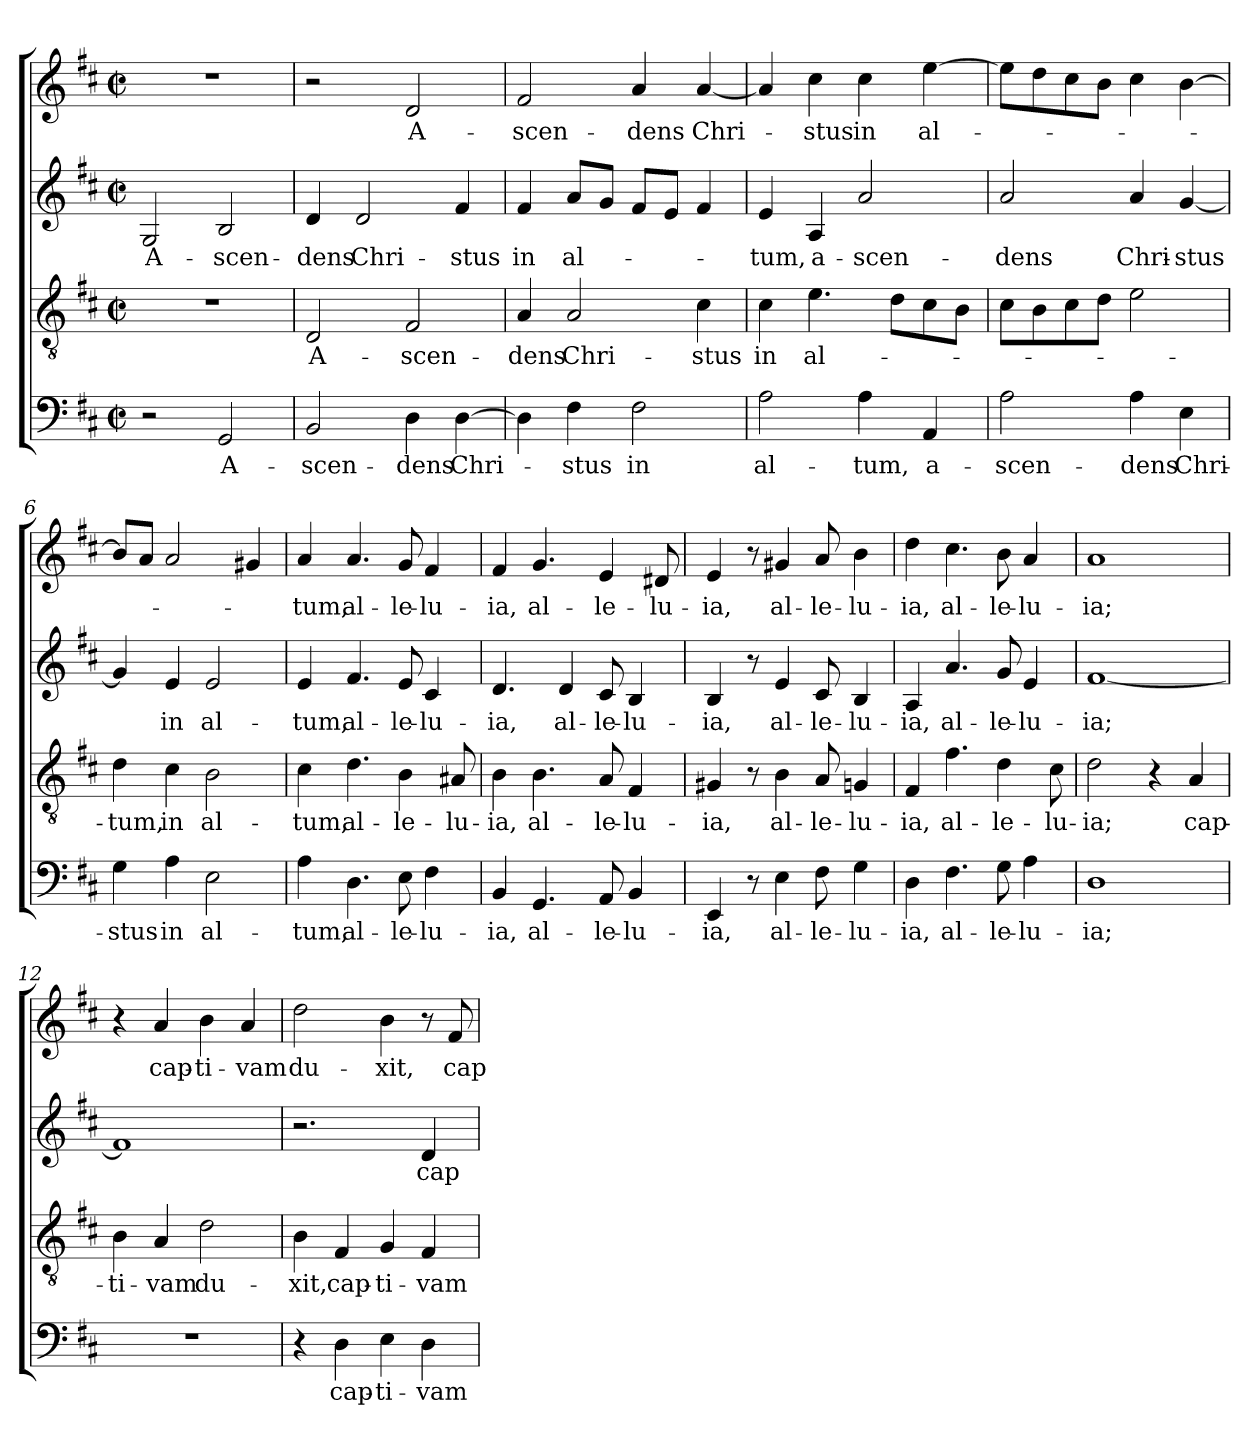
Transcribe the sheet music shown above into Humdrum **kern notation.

**kern	**text	**kern	**text	**kern	**text	**kern	**text
*part4	*part4	*part3	*part3	*part2	*part2	*part1	*part1
*staff4	*staff4	*staff3	*staff3	*staff2	*staff2	*staff1	*staff1
*clefF4	*	*clefGv2	*	*clefG2	*	*clefG2	*
*k[f#c#]	*	*k[f#c#]	*	*k[f#c#]	*	*k[f#c#]	*
*D:	*	*D:	*	*D:	*	*D:	*
*M2/2	*	*M2/2	*	*M2/2	*	*M2/2	*
*met(c|)	*	*met(c|)	*	*met(c|)	*	*met(c|)	*
=1	=1	=1	=1	=1	=1	=1	=1
2r	.	1r	.	2G/	A-	1r	.
2GG/	A-	.	.	2B/	-scen-	.	.
=2	=2	=2	=2	=2	=2	=2	=2
2BB/	-scen-	2D/	A-	4d/	-dens	2r	.
.	.	.	.	2d/	Chri-	.	.
4D\	-dens	2F#/	-scen-	.	.	2d/	A-
[4D\	Chri-	.	.	4f#/	-stus	.	.
=3	=3	=3	=3	=3	=3	=3	=3
4D\]	.	4A/	-dens	4f#/	in	2f#/	-scen-
4F#\	-stus	2A/	Chri-	8a/L	al-	.	.
.	.	.	.	8g/J	.	.	.
2F#\	in	.	.	8f#/L	.	4a/	-dens
.	.	.	.	8e/J	.	.	.
.	.	4c#\	-stus	4f#/	.	[4a/	Chri-
=4	=4	=4	=4	=4	=4	=4	=4
2A\	al-	4c#\	in	4e/	-tum,	4a/]	.
.	.	4.e\	al-	4A/	a-	4cc#\	-stus
4A\	-tum,	.	.	2a/	-scen-	4cc#\	in
.	.	8d\L	.	.	.	.	.
4AA/	a-	8c#\	.	.	.	[4ee\	al-
.	.	8B\J	.	.	.	.	.
=5	=5	=5	=5	=5	=5	=5	=5
2A\	-scen-	8c#\L	.	2a/	-dens	8ee\L]	.
.	.	8B\	.	.	.	8dd\	.
.	.	8c#\	.	.	.	8cc#\	.
.	.	8d\J	.	.	.	8b\J	.
4A\	-dens	2e\	.	4a/	Chri-	4cc#\	.
4E\	Chri-	.	.	[4g/	-stus	[4b\	.
!!LO:LB:g=z
=6	=6	=6	=6	=6	=6	=6	=6
4G\	-stus	4d\	-tum,	4g/]	.	8b/L]	.
.	.	.	.	.	.	8a/J	.
4A\	in	4c#\	in	4e/	in	2a/	.
2E\	al-	2B\	al-	2e/	al-	.	.
.	.	.	.	.	.	4g#X/	.
=7	=7	=7	=7	=7	=7	=7	=7
4A\	-tum,	4c#\	-tum,	4e/	-tum,	4a/	-tum,
4.D\	al-	4.d\	al-	4.f#/	al-	4.a/	al-
8E\	-le-	4B\	-le-	8e/	-le-	8g/	-le-
4F#\	-lu-	.	.	4c#/	-lu-	4f#/	-lu-
.	.	8A#X/	-lu-	.	.	.	.
=8	=8	=8	=8	=8	=8	=8	=8
4BB/	-ia,	4B\	-ia,	4.d/	-ia,	4f#/	-ia,
4.GG/	al-	4.B\	al-	.	.	4.g/	al-
.	.	.	.	4d/	al-	.	.
8AA/	-le-	8A/	-le-	8c#/	-le-	4e/	-le-
4BB/	-lu-	4F#/	-lu-	4B/	-lu-	.	.
.	.	.	.	.	.	8d#X/	-lu-
=9	=9	=9	=9	=9	=9	=9	=9
4EE/	-ia,	4G#X/	-ia,	4B/	-ia,	4e/	-ia,
8r	.	8r	.	8r	.	8r	.
4E\	al-	4B\	al-	4e/	al-	4g#X/	al-
8F#\	-le-	8A/	-le-	8c#/	-le-	8a/	-le-
4G\	-lu-	4Gn/	-lu-	4B/	-lu-	4b\	-lu-
=10	=10	=10	=10	=10	=10	=10	=10
4D\	-ia,	4F#/	-ia,	4A/	-ia,	4dd\	-ia,
4.F#\	al-	4.f#\	al-	4.a/	al-	4.cc#\	al-
8G\	-le-	4d\	-le-	8g/	-le-	8b\	-le-
4A\	-lu-	.	.	4e/	-lu-	4a/	-lu-
.	.	8c#\	-lu-	.	.	.	.
=11	=11	=11	=11	=11	=11	=11	=11
1D	-ia;	2d\	-ia;	[1f#	-ia;	1a	-ia;
.	.	4r	.	.	.	.	.
.	.	4A/	cap-	.	.	.	.
!!LO:PB:g=z
=12	=12	=12	=12	=12	=12	=12	=12
1r	.	4B\	-ti-	1f#]	.	4r	.
.	.	4A/	-vam	.	.	4a/	cap-
.	.	2d\	du-	.	.	4b\	-ti-
.	.	.	.	.	.	4a/	-vam
=13	=13	=13	=13	=13	=13	=13	=13
4r	.	4B\	-xit,	2.r	.	2dd\	du-
4D\	cap-	4F#/	cap-	.	.	.	.
4E\	-ti-	4G/	-ti-	.	.	4b\	-xit,
4D\	-vam	4F#/	-vam	4d/	cap-	8r	.
.	.	.	.	.	.	8f#/	cap-
=	=	=	=	=	=	=	=
*-	*-	*-	*-	*-	*-	*-	*-
